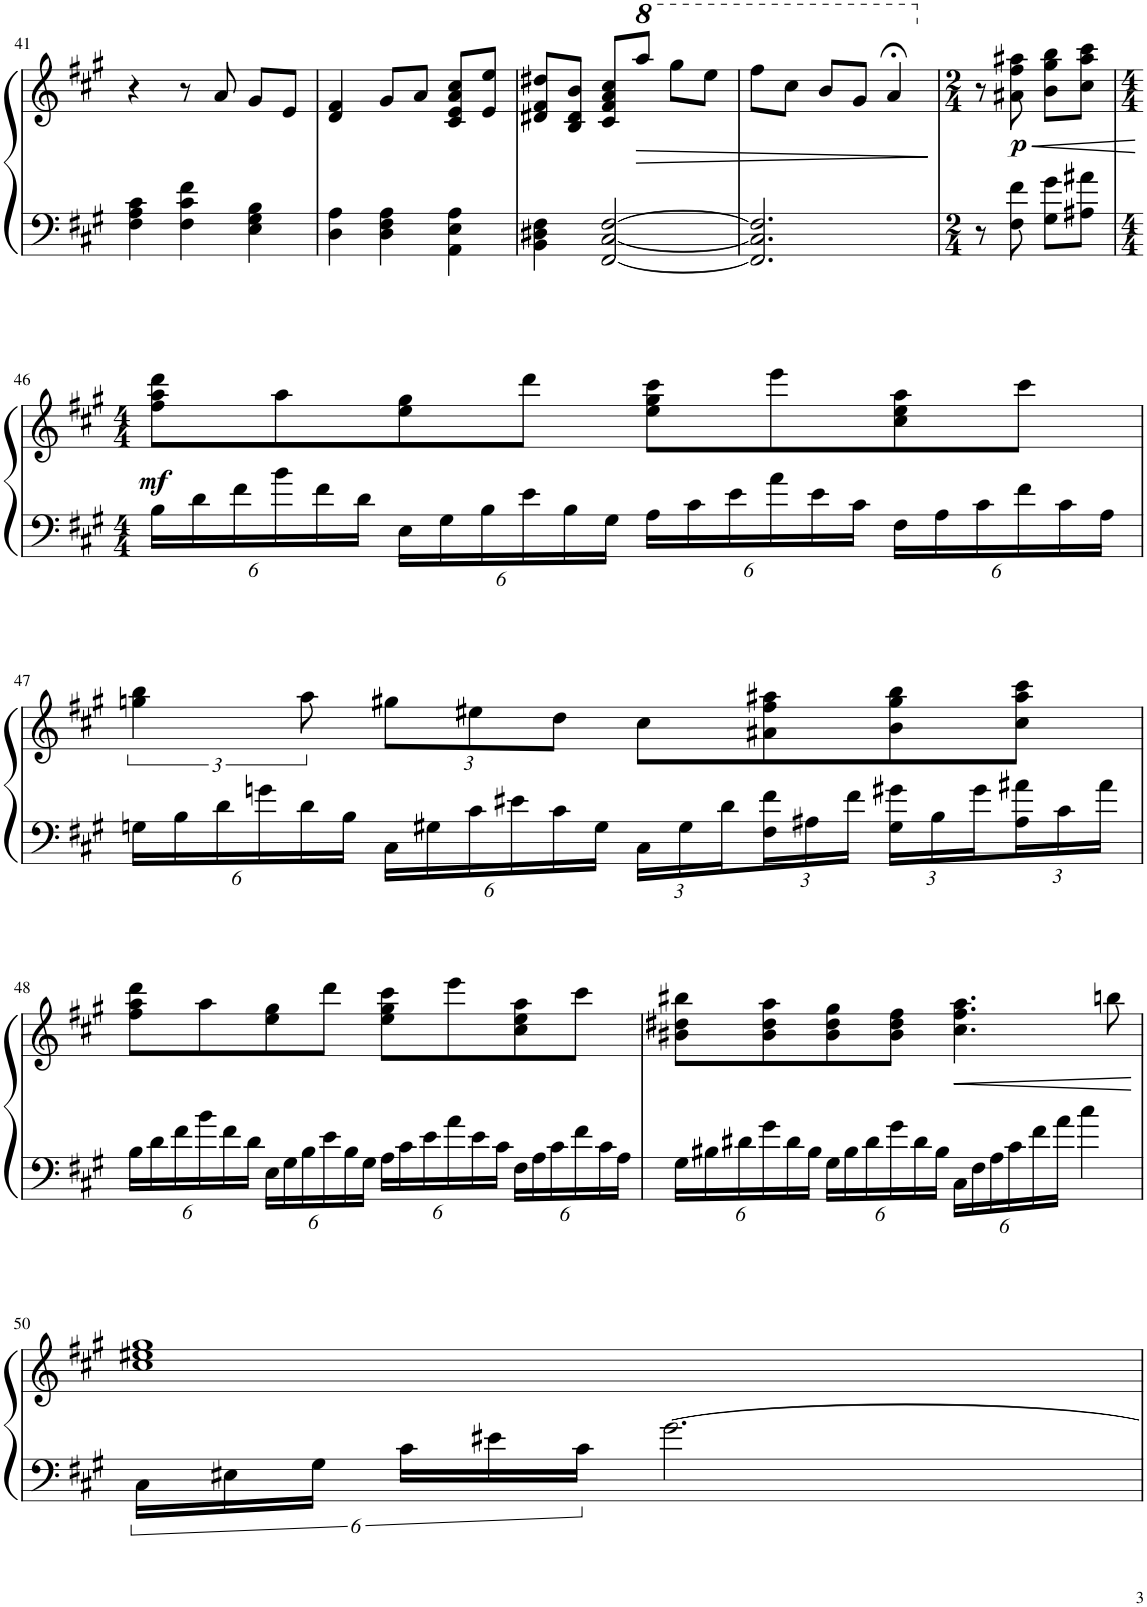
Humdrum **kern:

**kern	**kern	**dynam
*part1	*part1	*part1
*staff2	*staff1	*staff1/2
*I"Piano	*	*
*I'Pno.	*	*
!!LO:PB:g=z
*clefF4	*clefG2	*
*k[f#c#g#]	*k[f#c#g#]	*
*M3/4	*M3/4	*
=41	=41	=41
4F#\ 4A\ 4c#\	4r	.
4F#\ 4c#\ 4f#\	8r	.
.	8a/	.
4E\ 4G#\ 4B\	8g#/L	.
.	8e/J	.
=42	=42	=42
4D\ 4A\	4d/ 4f#/	.
4D\ 4F#\ 4A\	8g#/L	.
.	8a/J	.
4AA\ 4E\ 4A\	8c#/ 8e/ 8a/ 8cc#/L	.
.	8e/ 8ee/J	.
=43	=43	=43
4BB\ 4D#X\ 4F#\	8d#X/ 8f#/ 8dd#X/L	.
.	8B/ 8d#/ 8b/J	.
[2FF#/ [2C#/ [2F#/	8c#/ 8f#/ 8a/ 8cc#/L	.
!	!	!LO:HP:b
.	8aaa/J	>
.	8ggg#\L	.
.	8eee\J	.
=44	=44	=44
2.FF#/] 2.C#/] 2.F#/]	8fff#\L	.
.	8ccc#\J	.
.	8bb/L	.
.	8gg#/J	.
.	4aa;</	.
.	.	]
=45	=45	=45
*M2/4	*M2/4	*
8r	8r	.
!	!	!LO:HP:b
!	!	!LO:DY:n=1:b
8F#\ 8f#\	8a#X\ 8ff#\ 8aa#X\	< p
8G#\ 8g#\L	8b\ 8gg#\ 8bb\L	.
8A#X\ 8a#X\J	8cc#\ 8aa#\ 8ccc#\J	.
.	.	[
!!LO:LB:g=z
=46	=46	=46
*M4/4	*M4/4	*
*Xbrackettup	*	*
!	!	!LO:DY:b
24B\LL	8ff#\ 8aa\ 8ddd\L	mf
24d\	.	.
24f#\	.	.
24b\	8aa\	.
24f#\	.	.
24d\JJ	.	.
24E\LL	8ee\ 8gg#\	.
24G#\	.	.
24B\	.	.
24e\	8ddd\J	.
24B\	.	.
24G#\JJ	.	.
24A\LL	8ee\ 8gg#\ 8ccc#\L	.
24c#\	.	.
24e\	.	.
24a\	8eee\	.
24e\	.	.
24c#\JJ	.	.
24F#\LL	8cc#\ 8ee\ 8aa\	.
24A\	.	.
24c#\	.	.
24f#\	8ccc#\J	.
24c#\	.	.
24A\JJ	.	.
!!LO:LB:g=z
=47	=47	=47
24Gn\LL	6ggn\ 6bb\	.
24B\	.	.
24d\	.	.
24gn\	.	.
24d\	12aa\	.
24B\JJ	.	.
*	*Xbrackettup	*
24C#\LL	12gg#X\L	.
24G#X\	.	.
24c#\	12ee#X\	.
24e#X\	.	.
24c#\	12dd\J	.
24G#\JJ	.	.
24C#\LL	8cc#\L	.
24G#\	.	.
24d\	.	.
24F#\ 24f#\	8a#X\ 8ff#\ 8aa#X\	.
24A#X\	.	.
24f#\JJ	.	.
24G#\ 24g#X\LL	8b\ 8gg#\ 8bb\	.
24B\	.	.
24g#\	.	.
24A#\ 24a#X\	8cc#\ 8aa#\ 8ccc#\J	.
24c#\	.	.
24a#\JJ	.	.
!!LO:LB:g=z
=48	=48	=48
24B\LL	8ff#\ 8aa\ 8ddd\L	.
24d\	.	.
24f#\	.	.
24b\	8aa\	.
24f#\	.	.
24d\JJ	.	.
24E\LL	8ee\ 8gg#\	.
24G#\	.	.
24B\	.	.
24e\	8ddd\J	.
24B\	.	.
24G#\JJ	.	.
24A\LL	8ee\ 8gg#\ 8ccc#\L	.
24c#\	.	.
24e\	.	.
24a\	8eee\	.
24e\	.	.
24c#\JJ	.	.
24F#\LL	8cc#\ 8ee\ 8aa\	.
24A\	.	.
24c#\	.	.
24f#\	8ccc#\J	.
24c#\	.	.
24A\JJ	.	.
=49	=49	=49
24G#\LL	8b#X\ 8dd#X\ 8bb#X\L	.
24B#X\	.	.
24d#X\	.	.
24g#\	8b#\ 8dd#\ 8aa\	.
24d#\	.	.
24B#\JJ	.	.
24G#\LL	8b#\ 8dd#\ 8gg#\	.
24B#\	.	.
24d#\	.	.
24g#\	8b#\ 8dd#\ 8ff#\J	.
24d#\	.	.
24B#\JJ	.	.
!	!	!LO:HP:b
24C#\LL	4.cc#\ 4.ff#\ 4.aa\	<
24F#\	.	.
24A\	.	.
24c#\	.	.
24f#\	.	.
24a\JJ	.	.
4cc#\	.	.
.	8bbn\	.
.	.	[
!!LO:LB:g=z
=50	=50	=50
*brackettup	*	*
24C#\LL	1cc# 1ee#X 1gg#	.
24E#X\	.	.
24G#\JJ	.	.
24c#\LL	.	.
24e#X\	.	.
24c#\JJ	.	.
[2.g#\	.	.
=	=	=
*-	*-	*-
